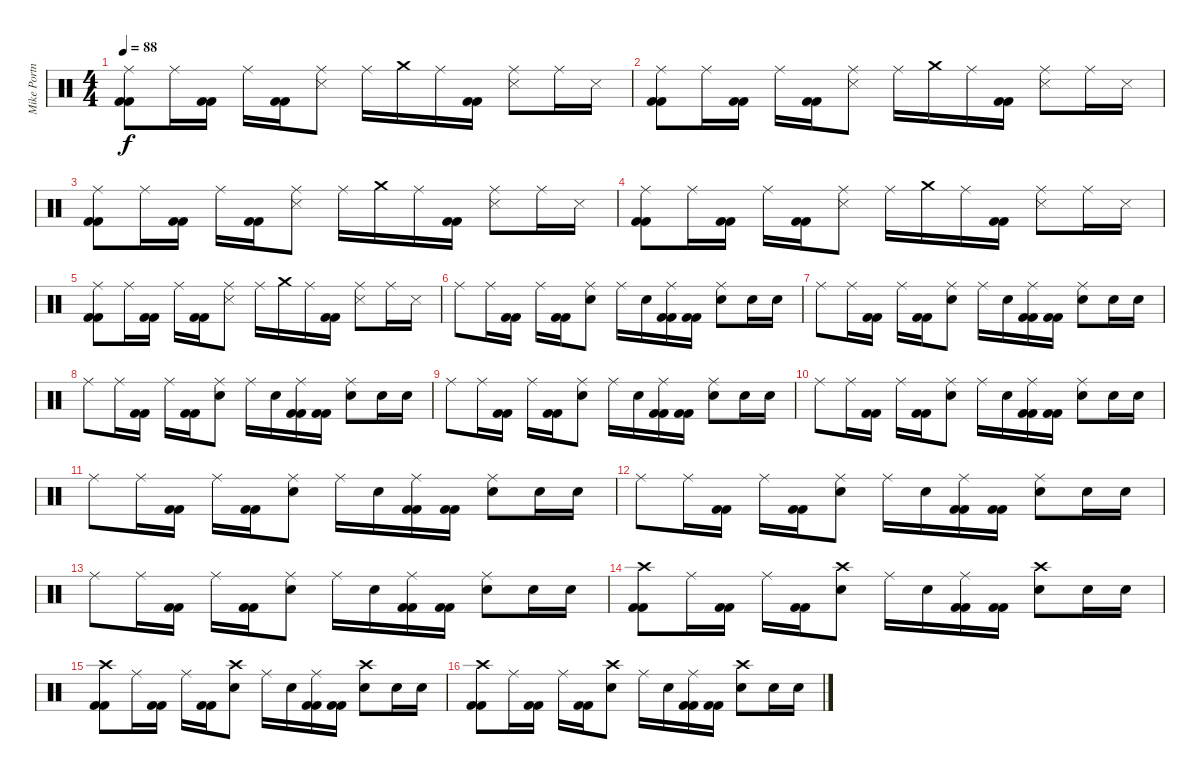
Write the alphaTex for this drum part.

\track ("Mike Portnoy - Drum" "Mike Portn") {instrument percussion}
\staff {score}
\articulation defaults
\ts (4 4)
\tempo 88
\clef neutral
\ks c
("Ride (middle)" "Kick (hit) 2" "Kick (hit) 2").8{dy f} "Ride (middle)".16 ("Kick (hit) 2" "Kick (hit) 2").16 "Ride (middle)".16 ("Kick (hit) 2" "Kick (hit) 2").16 ("Ride (middle)" "Snare (side stick) 3").8 "Ride (middle)".16 "Crash medium (hit)".16 "Ride (middle)".16 ("Kick (hit) 2" "Kick (hit) 2").16 ("Ride (middle)" "Snare (side stick) 3").8 "Ride (middle)".16 "Snare (side stick) 3".16 |
("Ride (middle)" "Kick (hit) 2" "Kick (hit) 2").8 "Ride (middle)".16 ("Kick (hit) 2" "Kick (hit) 2").16 "Ride (middle)".16 ("Kick (hit) 2" "Kick (hit) 2").16 ("Ride (middle)" "Snare (side stick) 3").8 "Ride (middle)".16 "Crash medium (hit)".16 "Ride (middle)".16 ("Kick (hit) 2" "Kick (hit) 2").16 ("Ride (middle)" "Snare (side stick) 3").8 "Ride (middle)".16 "Snare (side stick) 3".16 |
("Ride (middle)" "Kick (hit) 2" "Kick (hit) 2").8 "Ride (middle)".16 ("Kick (hit) 2" "Kick (hit) 2").16 "Ride (middle)".16 ("Kick (hit) 2" "Kick (hit) 2").16 ("Ride (middle)" "Snare (side stick) 3").8 "Ride (middle)".16 "Crash medium (hit)".16 "Ride (middle)".16 ("Kick (hit) 2" "Kick (hit) 2").16 ("Ride (middle)" "Snare (side stick) 3").8 "Ride (middle)".16 "Snare (side stick) 3".16 |
("Ride (middle)" "Kick (hit) 2" "Kick (hit) 2").8 "Ride (middle)".16 ("Kick (hit) 2" "Kick (hit) 2").16 "Ride (middle)".16 ("Kick (hit) 2" "Kick (hit) 2").16 ("Ride (middle)" "Snare (side stick) 3").8 "Ride (middle)".16 "Crash medium (hit)".16 "Ride (middle)".16 ("Kick (hit) 2" "Kick (hit) 2").16 ("Ride (middle)" "Snare (side stick) 3").8 "Ride (middle)".16 "Snare (side stick) 3".16 |
("Ride (middle)" "Kick (hit) 2" "Kick (hit) 2").8 "Ride (middle)".16 ("Kick (hit) 2" "Kick (hit) 2").16 "Ride (middle)".16 ("Kick (hit) 2" "Kick (hit) 2").16 ("Ride (middle)" "Snare (side stick) 3").8 "Ride (middle)".16 "Crash medium (hit)".16 "Ride (middle)".16 ("Kick (hit) 2" "Kick (hit) 2").16 ("Ride (middle)" "Snare (side stick) 3").8 "Ride (middle)".16 "Snare (side stick) 3".16 |
"Ride (middle)".8 "Ride (middle)".16 ("Kick (hit) 2" "Kick (hit) 2").16 "Ride (middle)".16 ("Kick (hit) 2" "Kick (hit) 2").16 ("Ride (middle)" "Snare (hit) 2").8 "Ride (middle)".16 "Snare (hit) 2".16 ("Ride (middle)" "Kick (hit) 2" "Kick (hit) 2").16 ("Kick (hit) 2" "Kick (hit) 2").16 ("Ride (middle)" "Snare (hit) 2").8 "Snare (hit) 2".16 "Snare (hit) 2".16 |
"Ride (middle)".8 "Ride (middle)".16 ("Kick (hit) 2" "Kick (hit) 2").16 "Ride (middle)".16 ("Kick (hit) 2" "Kick (hit) 2").16 ("Ride (middle)" "Snare (hit) 2").8 "Ride (middle)".16 "Snare (hit) 2".16 ("Ride (middle)" "Kick (hit) 2" "Kick (hit) 2").16 ("Kick (hit) 2" "Kick (hit) 2").16 ("Ride (middle)" "Snare (hit) 2").8 "Snare (hit) 2".16 "Snare (hit) 2".16 |
"Ride (middle)".8 "Ride (middle)".16 ("Kick (hit) 2" "Kick (hit) 2").16 "Ride (middle)".16 ("Kick (hit) 2" "Kick (hit) 2").16 ("Ride (middle)" "Snare (hit) 2").8 "Ride (middle)".16 "Snare (hit) 2".16 ("Ride (middle)" "Kick (hit) 2" "Kick (hit) 2").16 ("Kick (hit) 2" "Kick (hit) 2").16 ("Ride (middle)" "Snare (hit) 2").8 "Snare (hit) 2".16 "Snare (hit) 2".16 |
"Ride (middle)".8 "Ride (middle)".16 ("Kick (hit) 2" "Kick (hit) 2").16 "Ride (middle)".16 ("Kick (hit) 2" "Kick (hit) 2").16 ("Ride (middle)" "Snare (hit) 2").8 "Ride (middle)".16 "Snare (hit) 2".16 ("Ride (middle)" "Kick (hit) 2" "Kick (hit) 2").16 ("Kick (hit) 2" "Kick (hit) 2").16 ("Ride (middle)" "Snare (hit) 2").8 "Snare (hit) 2".16 "Snare (hit) 2".16 |
"Ride (middle)".8 "Ride (middle)".16 ("Kick (hit) 2" "Kick (hit) 2").16 "Ride (middle)".16 ("Kick (hit) 2" "Kick (hit) 2").16 ("Ride (middle)" "Snare (hit) 2").8 "Ride (middle)".16 "Snare (hit) 2".16 ("Ride (middle)" "Kick (hit) 2" "Kick (hit) 2").16 ("Kick (hit) 2" "Kick (hit) 2").16 ("Ride (middle)" "Snare (hit) 2").8 "Snare (hit) 2".16 "Snare (hit) 2".16 |
"Ride (middle)".8 "Ride (middle)".16 ("Kick (hit) 2" "Kick (hit) 2").16 "Ride (middle)".16 ("Kick (hit) 2" "Kick (hit) 2").16 ("Ride (middle)" "Snare (hit) 2").8 "Ride (middle)".16 "Snare (hit) 2".16 ("Ride (middle)" "Kick (hit) 2" "Kick (hit) 2").16 ("Kick (hit) 2" "Kick (hit) 2").16 ("Ride (middle)" "Snare (hit) 2").8 "Snare (hit) 2".16 "Snare (hit) 2".16 |
"Ride (middle)".8 "Ride (middle)".16 ("Kick (hit) 2" "Kick (hit) 2").16 "Ride (middle)".16 ("Kick (hit) 2" "Kick (hit) 2").16 ("Ride (middle)" "Snare (hit) 2").8 "Ride (middle)".16 "Snare (hit) 2".16 ("Ride (middle)" "Kick (hit) 2" "Kick (hit) 2").16 ("Kick (hit) 2" "Kick (hit) 2").16 ("Ride (middle)" "Snare (hit) 2").8 "Snare (hit) 2".16 "Snare (hit) 2".16 |
"Ride (middle)".8 "Ride (middle)".16 ("Kick (hit) 2" "Kick (hit) 2").16 "Ride (middle)".16 ("Kick (hit) 2" "Kick (hit) 2").16 ("Ride (middle)" "Snare (hit) 2").8 "Ride (middle)".16 "Snare (hit) 2".16 ("Ride (middle)" "Kick (hit) 2" "Kick (hit) 2").16 ("Kick (hit) 2" "Kick (hit) 2").16 ("Ride (middle)" "Snare (hit) 2").8 "Snare (hit) 2".16 "Snare (hit) 2".16 |
("Crash high (hit)" "Kick (hit) 2" "Kick (hit) 2").8 "Ride (middle)".16 ("Kick (hit) 2" "Kick (hit) 2").16 "Ride (middle)".16 ("Kick (hit) 2" "Kick (hit) 2").16 ("Crash high (hit)" "Snare (hit) 2").8 "Ride (middle)".16 "Snare (hit) 2".16 ("Ride (middle)" "Kick (hit) 2" "Kick (hit) 2").16 ("Kick (hit) 2" "Kick (hit) 2").16 ("Crash high (hit)" "Snare (hit) 2").8 "Snare (hit) 2".16 "Snare (hit) 2".16 |
("Crash high (hit)" "Kick (hit) 2" "Kick (hit) 2").8 "Ride (middle)".16 ("Kick (hit) 2" "Kick (hit) 2").16 "Ride (middle)".16 ("Kick (hit) 2" "Kick (hit) 2").16 ("Crash high (hit)" "Snare (hit) 2").8 "Ride (middle)".16 "Snare (hit) 2".16 ("Ride (middle)" "Kick (hit) 2" "Kick (hit) 2").16 ("Kick (hit) 2" "Kick (hit) 2").16 ("Crash high (hit)" "Snare (hit) 2").8 "Snare (hit) 2".16 "Snare (hit) 2".16 |
("Crash high (hit)" "Kick (hit) 2" "Kick (hit) 2").8 "Ride (middle)".16 ("Kick (hit) 2" "Kick (hit) 2").16 "Ride (middle)".16 ("Kick (hit) 2" "Kick (hit) 2").16 ("Crash high (hit)" "Snare (hit) 2").8 "Ride (middle)".16 "Snare (hit) 2".16 ("Ride (middle)" "Kick (hit) 2" "Kick (hit) 2").16 ("Kick (hit) 2" "Kick (hit) 2").16 ("Crash high (hit)" "Snare (hit) 2").8 "Snare (hit) 2".16 "Snare (hit) 2".16
